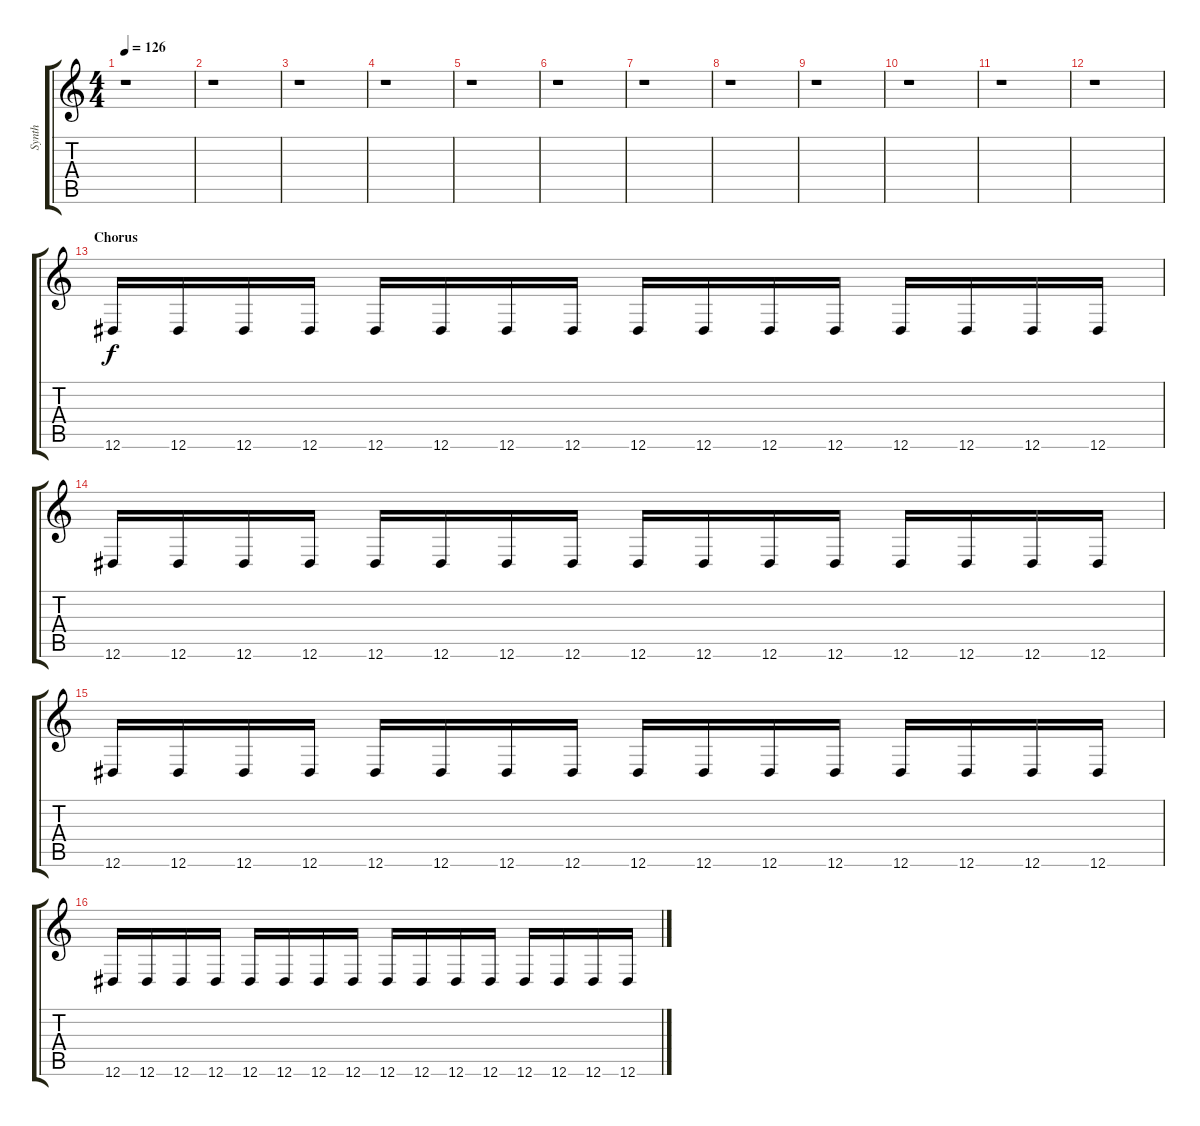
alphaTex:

\track ("Synth" "Synth") {instrument pad3polysynth}
\staff {score tabs}
\tuning (Eb4 Bb3 Gb3 Db3 Ab2 Eb2) {hide}
\ts (4 4)
\tempo 126
\clef g2
\ks c
r.1{dy f} |
r.1 |
r.1 |
r.1 |
r.1 |
r.1 |
r.1 |
r.1 |
r.1 |
r.1 |
r.1 |
r.1 |
\section ("" "Chorus")
12.6.16 12.6.16 12.6.16 12.6.16 12.6.16 12.6.16 12.6.16 12.6.16 12.6.16 12.6.16 12.6.16 12.6.16 12.6.16 12.6.16 12.6.16 12.6.16 |
12.6.16 12.6.16 12.6.16 12.6.16 12.6.16 12.6.16 12.6.16 12.6.16 12.6.16 12.6.16 12.6.16 12.6.16 12.6.16 12.6.16 12.6.16 12.6.16 |
12.6.16 12.6.16 12.6.16 12.6.16 12.6.16 12.6.16 12.6.16 12.6.16 12.6.16 12.6.16 12.6.16 12.6.16 12.6.16 12.6.16 12.6.16 12.6.16 |
12.6.16 12.6.16 12.6.16 12.6.16 12.6.16 12.6.16 12.6.16 12.6.16 12.6.16 12.6.16 12.6.16 12.6.16 12.6.16 12.6.16 12.6.16 12.6.16
